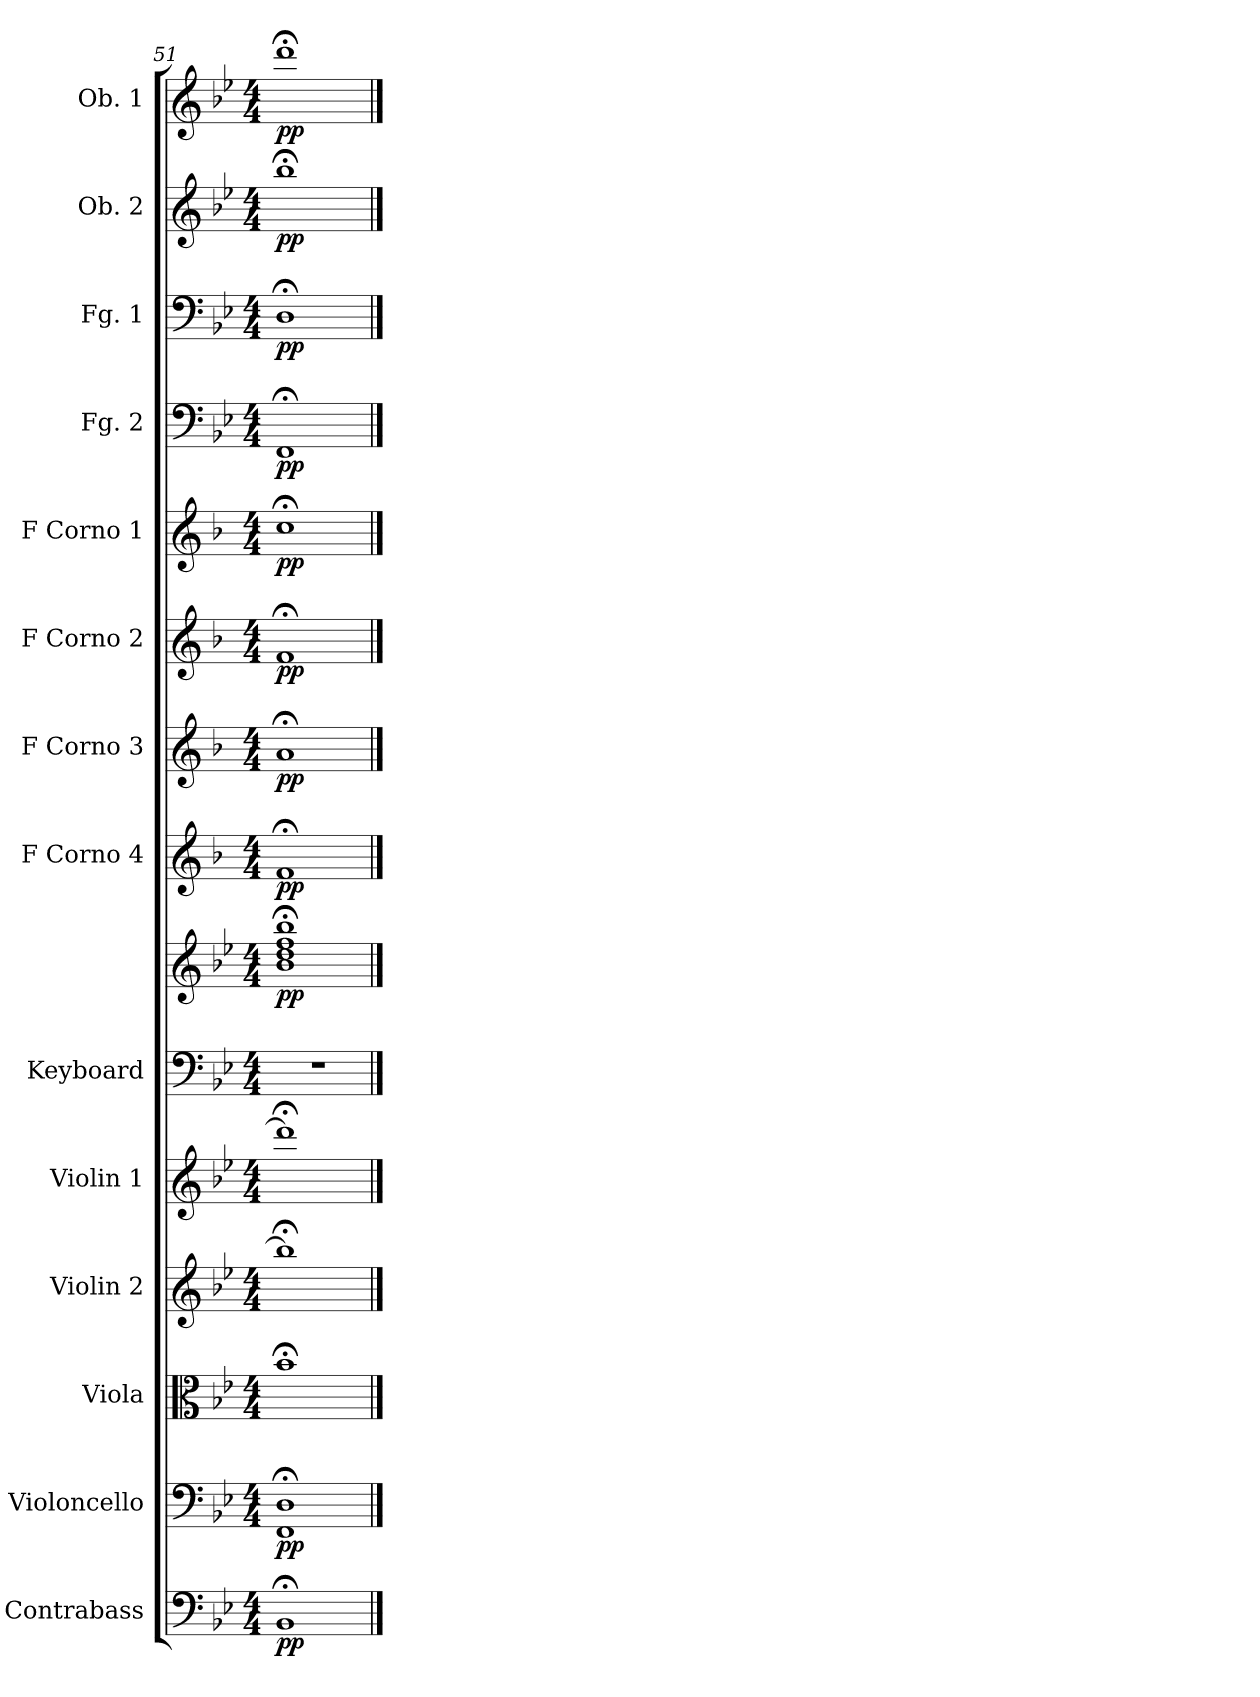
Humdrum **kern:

**kern	**dynam	**kern	**dynam	**kern	**kern	**kern	**kern	**kern	**dynam	**kern	**dynam	**kern	**dynam	**kern	**dynam	**kern	**dynam	**kern	**dynam	**kern	**dynam	**kern	**dynam	**kern	**dynam
*part14	*part14	*part13	*part13	*part12	*part11	*part10	*part9	*part9	*part9	*part8	*part8	*part7	*part7	*part6	*part6	*part5	*part5	*part4	*part4	*part3	*part3	*part2	*part2	*part1	*part1
*staff15	*staff15	*staff14	*staff14	*staff13	*staff12	*staff11	*staff10	*staff9	*staff9/10	*staff8	*staff8	*staff7	*staff7	*staff6	*staff6	*staff5	*staff5	*staff4	*staff4	*staff3	*staff3	*staff2	*staff2	*staff1	*staff1
*I"Contrabass	*	*I"Violoncello	*	*I"Viola	*I"Violin 2	*I"Violin 1	*I"Keyboard	*	*	*I"F Corno 4	*	*I"F Corno 3	*	*I"F Corno 2	*	*I"F Corno 1	*	*I"Fg. 2	*	*I"Fg. 1	*	*I"Ob. 2	*	*I"Ob. 1	*
*I'Cb.	*	*I'Vc.	*	*I'Vla.	*I'Vln.	*I'Vln.	*	*	*	*	*	*	*	*	*	*	*	*	*	*	*	*I'Ob.	*	*I'Ob.	*
*clefF4	*	*clefF4	*	*clefC3	*clefG2	*clefG2	*clefF4	*clefG2	*	*clefG2	*	*clefG2	*	*clefG2	*	*clefG2	*	*clefF4	*	*clefF4	*	*clefG2	*	*clefG2	*
*ITrd7c12	*	*	*	*	*	*	*	*	*	*ITrd4c7	*	*ITrd4c7	*	*ITrd4c7	*	*ITrd4c7	*	*	*	*	*	*	*	*	*
*k[b-e-]	*	*k[b-e-]	*	*k[b-e-]	*k[b-e-]	*k[b-e-]	*k[b-e-]	*k[b-e-]	*	*k[b-e-]	*	*k[b-e-]	*	*k[b-e-]	*	*k[b-e-]	*	*k[b-e-]	*	*k[b-e-]	*	*k[b-e-]	*	*k[b-e-]	*
*M4/4	*	*M4/4	*	*M4/4	*M4/4	*M4/4	*M4/4	*M4/4	*	*M4/4	*	*M4/4	*	*M4/4	*	*M4/4	*	*M4/4	*	*M4/4	*	*M4/4	*	*M4/4	*
=51	=51	=51	=51	=51	=51	=51	=51	=51	=51	=51	=51	=51	=51	=51	=51	=51	=51	=51	=51	=51	=51	=51	=51	=51	=51
!	!LO:DY:b	!	!LO:DY:b	!	!	!	!	!	!LO:DY:b	!	!LO:DY:b	!	!LO:DY:b	!	!LO:DY:b	!	!LO:DY:b	!	!LO:DY:b	!	!LO:DY:b	!	!LO:DY:b	!	!LO:DY:b
1BBB-;<	pp	1FF;< 1D;<	pp	1b-;<	1bb-;<]	1ddd;<]	1r	1b-;< 1dd;< 1ff;< 1bb-;<	pp	1B-;<	pp	1d;<	pp	1B-;<	pp	1f;<	pp	1FF;<	pp	1D;<	pp	1bb-;<	pp	1ddd;<	pp
==	==	==	==	==	==	==	==	==	==	==	==	==	==	==	==	==	==	==	==	==	==	==	==	==	==
*-	*-	*-	*-	*-	*-	*-	*-	*-	*-	*-	*-	*-	*-	*-	*-	*-	*-	*-	*-	*-	*-	*-	*-	*-	*-
